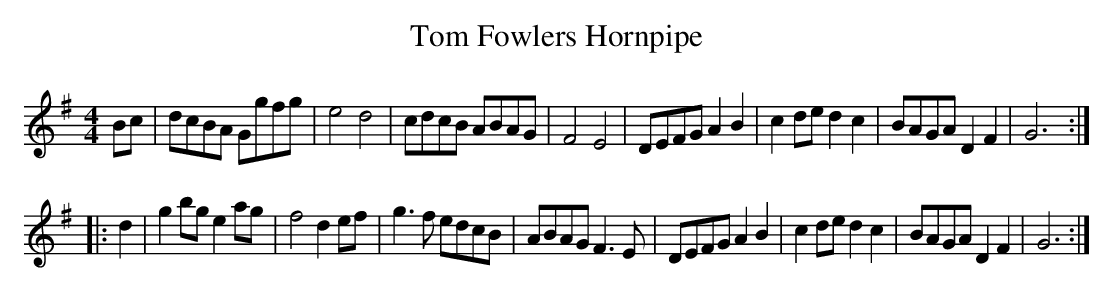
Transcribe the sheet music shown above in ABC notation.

X:1
T:Tom Fowlers Hornpipe
M:4/4
L:1/8
K:G
Bc|\
dcBA Ggfg | e4 d4 | cdcB ABAG | F4 E4 |\
DEFG A2B2 | c2de d2c2 | BAGA D2F2 | G6:|
|:d2|\
g2bg e2ag | f4 d2ef | g3f edcB | ABAG F3E |\
DEFG A2B2 | c2de d2c2 | BAGA D2F2 | G6 :|
